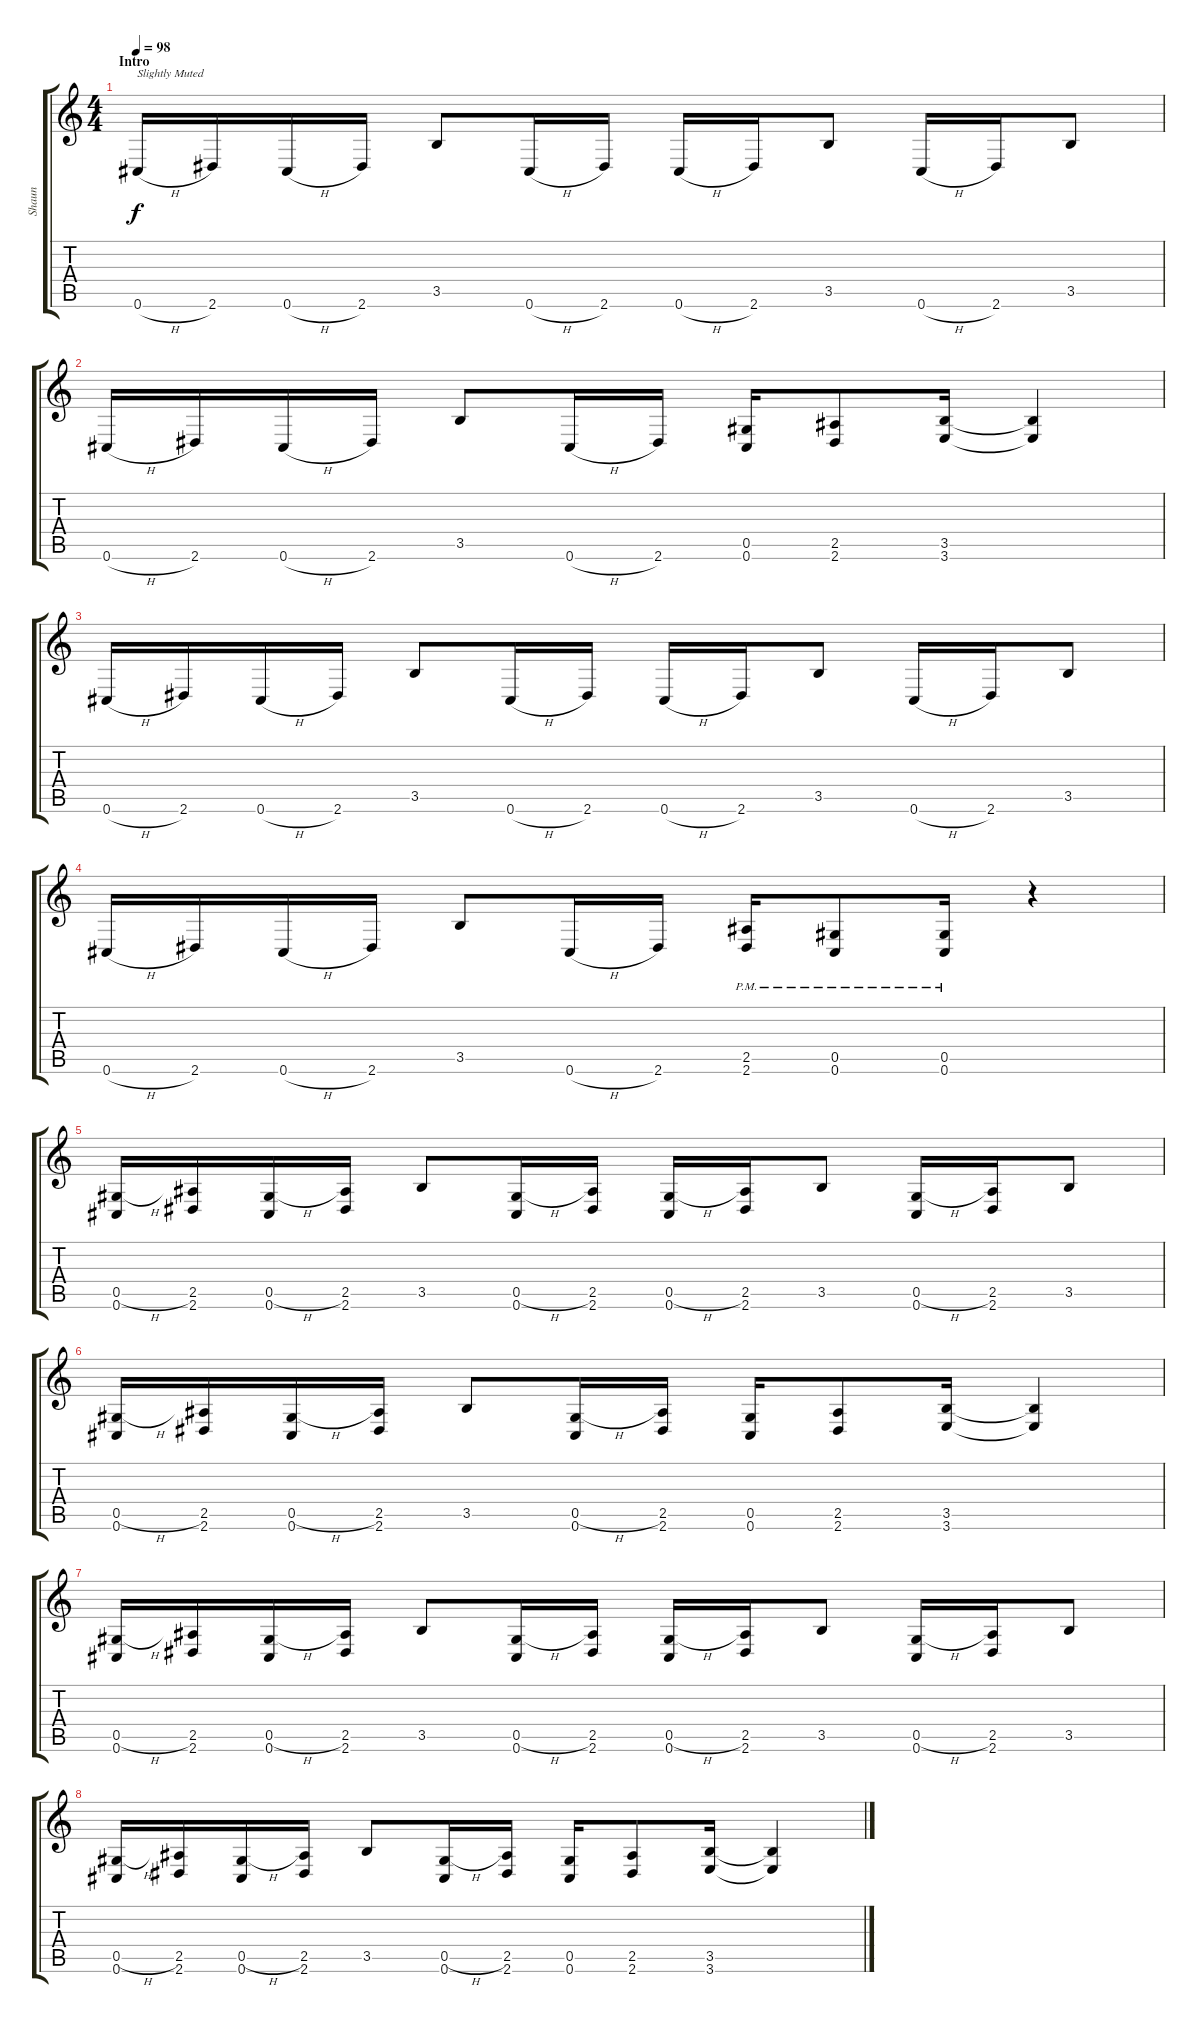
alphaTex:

\track ("Shaun" "Shaun") {instrument distortionguitar}
\staff {score tabs}
\tuning (Eb4 Bb3 Gb3 Db3 Ab2 Db2) {hide}
\ts (4 4)
\section ("" "Intro")
\tempo 98
\clef g2
\ks c
0.6{h}.16{txt "Slightly Muted" dy f instrument distortionguitar} 2.6.16 0.6{h}.16 2.6.16 3.5.8 0.6{h}.16 2.6.16 0.6{h}.16 2.6.16 3.5.8 0.6{h}.16 2.6.16 3.5.8 |
0.6{h}.16 2.6.16 0.6{h}.16 2.6.16 3.5.8 0.6{h}.16 2.6.16 (0.5 0.6).16 (2.5 2.6).8 (3.5 3.6).16 (3.5{t} 3.6{t}).4 |
0.6{h}.16 2.6.16 0.6{h}.16 2.6.16 3.5.8 0.6{h}.16 2.6.16 0.6{h}.16 2.6.16 3.5.8 0.6{h}.16 2.6.16 3.5.8 |
0.6{h}.16 2.6.16 0.6{h}.16 2.6.16 3.5.8 0.6{h}.16 2.6.16 (2.5{pm} 2.6{pm}).16 (0.5{pm} 0.6{pm}).8 (0.5{pm} 0.6{pm}).16 r.4 |
(0.5{h} 0.6).16 (2.5 2.6).16 (0.5{h} 0.6).16 (2.5 2.6).16 3.5.8 (0.5{h} 0.6).16 (2.5 2.6).16 (0.5{h} 0.6).16 (2.5 2.6).16 3.5.8 (0.5{h} 0.6).16 (2.5 2.6).16 3.5.8 |
(0.5{h} 0.6).16 (2.5 2.6).16 (0.5{h} 0.6).16 (2.5 2.6).16 3.5.8 (0.5{h} 0.6).16 (2.5 2.6).16 (0.5 0.6).16 (2.5 2.6).8 (3.5 3.6).16 (3.5{t} 3.6{t}).4 |
(0.5{h} 0.6).16 (2.5 2.6).16 (0.5{h} 0.6).16 (2.5 2.6).16 3.5.8 (0.5{h} 0.6).16 (2.5 2.6).16 (0.5{h} 0.6).16 (2.5 2.6).16 3.5.8 (0.5{h} 0.6).16 (2.5 2.6).16 3.5.8 |
(0.5{h} 0.6).16 (2.5 2.6).16 (0.5{h} 0.6).16 (2.5 2.6).16 3.5.8 (0.5{h} 0.6).16 (2.5 2.6).16 (0.5 0.6).16 (2.5 2.6).8 (3.5 3.6).16 (3.5{t} 3.6{t}).4
